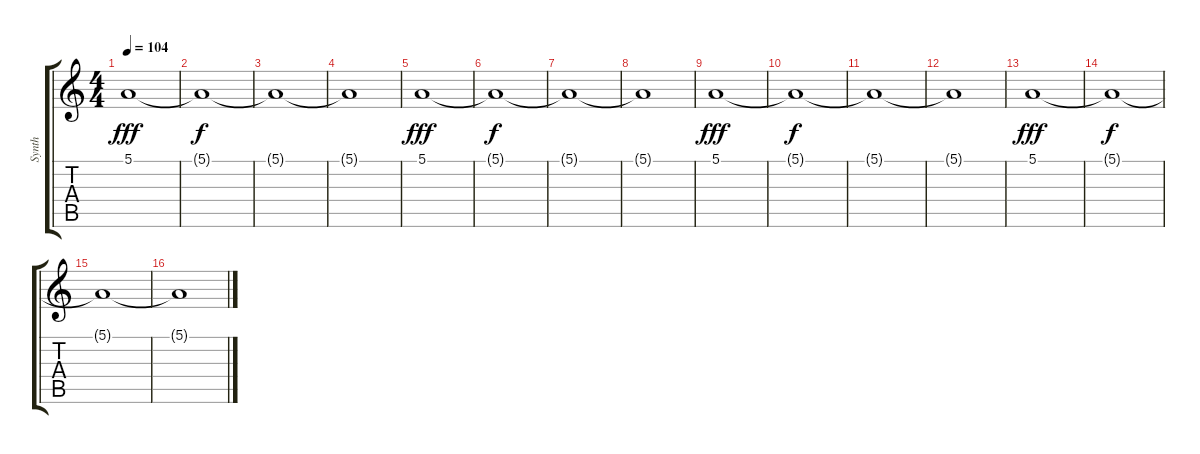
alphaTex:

\track ("Synth" "Synth") {instrument trumpet}
\staff {score tabs}
\tuning (E4 B3 G3 D3 A2 E2) {hide}
\ts (4 4)
\tempo 104
\clef g2
\ks c
5.1.1{dy fff} |
5.1{t}.1{dy f} |
5.1{t}.1 |
5.1{t}.1 |
5.1.1{dy fff} |
5.1{t}.1{dy f} |
5.1{t}.1 |
5.1{t}.1 |
5.1.1{dy fff} |
5.1{t}.1{dy f} |
5.1{t}.1 |
5.1{t}.1 |
5.1.1{dy fff volume 12} |
5.1{t}.1{dy f} |
5.1{t}.1 |
5.1{t}.1
